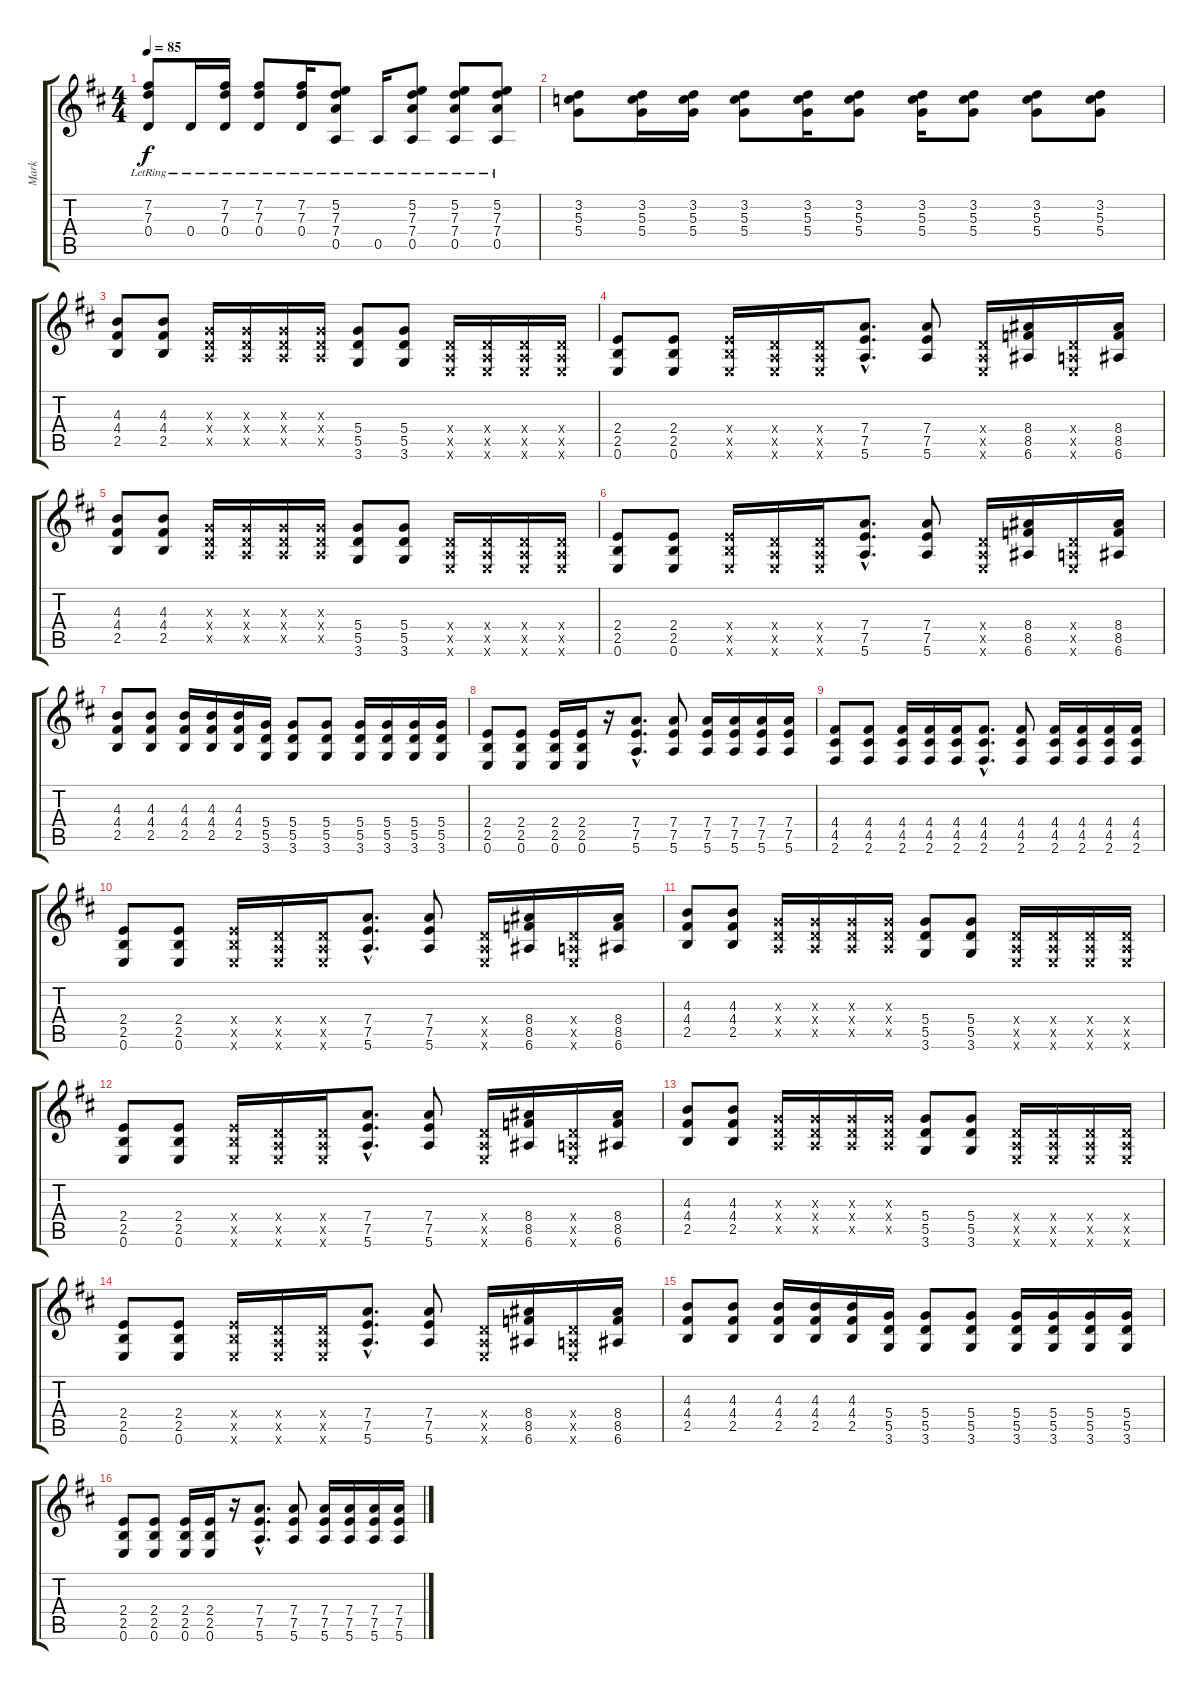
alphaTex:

\track ("Mark" "Mark") {instrument acousticguitarsteel}
\staff {score tabs}
\tuning (E4 B3 G3 D3 A2 E2) {hide}
\ts (4 4)
\tempo 85
\clef g2
\ks bminor
(7.2{lr} 7.3{lr} 0.4{lr}).8{dy f} 0.4{lr}.16 (7.2{lr} 7.3{lr} 0.4{lr}).16 (7.2{lr} 7.3{lr} 0.4{lr}).8 (7.2{lr} 7.3{lr} 0.4{lr}).16 (5.2{lr} 7.3{lr} 7.4{lr} 0.5{lr}).8 0.5{lr}.16 (5.2{lr} 7.3{lr} 7.4{lr} 0.5{lr}).8 (5.2{lr} 7.3{lr} 7.4{lr} 0.5{lr}).8 (5.2{lr} 7.3{lr} 7.4{lr} 0.5{lr}).8 |
(3.2 5.3 5.4).8 (3.2 5.3 5.4).16 (3.2 5.3 5.4).16 (3.2 5.3 5.4).8 (3.2 5.3 5.4).16 (3.2 5.3 5.4).8 (3.2 5.3 5.4).16 (3.2 5.3 5.4).8 (3.2 5.3 5.4).8 (3.2 5.3 5.4).8 |
(4.3 4.4 2.5).8{volume 13 instrument distortionguitar} (4.3 4.4 2.5).8 (0.3{x} 0.4{x} 0.5{x}).16 (0.3{x} 0.4{x} 0.5{x}).16 (0.3{x} 0.4{x} 0.5{x}).16 (0.3{x} 0.4{x} 0.5{x}).16 (5.4 5.5 3.6).8 (5.4 5.5 3.6).8 (0.4{x} 0.5{x} 0.6{x}).16 (0.4{x} 0.5{x} 0.6{x}).16 (0.4{x} 0.5{x} 0.6{x}).16 (0.4{x} 0.5{x} 0.6{x}).16 |
(2.4 2.5 0.6).8 (2.4 2.5 0.6).8 (2.4{x} 2.5{x} 0.6{x}).16 (0.4{x} 0.5{x} 0.6{x}).16 (0.4{x} 0.5{x} 0.6{x}).16 (7.4{hac} 7.5{hac} 5.6{hac}).8{d} (7.4 7.5 5.6).8 (0.4{x} 0.5{x} 0.6{x}).16 (8.4 8.5 6.6).16 (0.4{x} 0.5{x} 0.6{x}).16 (8.4 8.5 6.6).16 |
(4.3 4.4 2.5).8 (4.3 4.4 2.5).8 (0.3{x} 0.4{x} 0.5{x}).16 (0.3{x} 0.4{x} 0.5{x}).16 (0.3{x} 0.4{x} 0.5{x}).16 (0.3{x} 0.4{x} 0.5{x}).16 (5.4 5.5 3.6).8 (5.4 5.5 3.6).8 (0.4{x} 0.5{x} 0.6{x}).16 (0.4{x} 0.5{x} 0.6{x}).16 (0.4{x} 0.5{x} 0.6{x}).16 (0.4{x} 0.5{x} 0.6{x}).16 |
(2.4 2.5 0.6).8 (2.4 2.5 0.6).8 (2.4{x} 2.5{x} 0.6{x}).16 (0.4{x} 0.5{x} 0.6{x}).16 (0.4{x} 0.5{x} 0.6{x}).16 (7.4{hac} 7.5{hac} 5.6{hac}).8{d} (7.4 7.5 5.6).8 (0.4{x} 0.5{x} 0.6{x}).16 (8.4 8.5 6.6).16 (0.4{x} 0.5{x} 0.6{x}).16 (8.4 8.5 6.6).16 |
(4.3 4.4 2.5).8 (4.3 4.4 2.5).8 (4.3 4.4 2.5).16 (4.3 4.4 2.5).16 (4.3 4.4 2.5).16 (5.4 5.5 3.6).16 (5.4 5.5 3.6).8 (5.4 5.5 3.6).8 (5.4 5.5 3.6).16 (5.4 5.5 3.6).16 (5.4 5.5 3.6).16 (5.4 5.5 3.6).16 |
(2.4 2.5 0.6).8 (2.4 2.5 0.6).8 (2.4 2.5 0.6).16 (2.4 2.5 0.6).16 r.16 (7.4{hac} 7.5{hac} 5.6{hac}).8{d} (7.4 7.5 5.6).8 (7.4 7.5 5.6).16 (7.4 7.5 5.6).16 (7.4 7.5 5.6).16 (7.4 7.5 5.6).16 |
(4.4 4.5 2.6).8 (4.4 4.5 2.6).8 (4.4 4.5 2.6).16 (4.4 4.5 2.6).16 (4.4 4.5 2.6).16 (4.4{hac} 4.5{hac} 2.6{hac}).8{d} (4.4 4.5 2.6).8 (4.4 4.5 2.6).16 (4.4 4.5 2.6).16 (4.4 4.5 2.6).16 (4.4 4.5 2.6).16 |
(2.4 2.5 0.6).8 (2.4 2.5 0.6).8 (2.4{x} 2.5{x} 0.6{x}).16 (0.4{x} 0.5{x} 0.6{x}).16 (0.4{x} 0.5{x} 0.6{x}).16 (7.4{hac} 7.5{hac} 5.6{hac}).8{d} (7.4 7.5 5.6).8 (0.4{x} 0.5{x} 0.6{x}).16 (8.4 8.5 6.6).16 (0.4{x} 0.5{x} 0.6{x}).16 (8.4 8.5 6.6).16 |
(4.3 4.4 2.5).8{volume 13 instrument distortionguitar} (4.3 4.4 2.5).8 (0.3{x} 0.4{x} 0.5{x}).16 (0.3{x} 0.4{x} 0.5{x}).16 (0.3{x} 0.4{x} 0.5{x}).16 (0.3{x} 0.4{x} 0.5{x}).16 (5.4 5.5 3.6).8 (5.4 5.5 3.6).8 (0.4{x} 0.5{x} 0.6{x}).16 (0.4{x} 0.5{x} 0.6{x}).16 (0.4{x} 0.5{x} 0.6{x}).16 (0.4{x} 0.5{x} 0.6{x}).16 |
(2.4 2.5 0.6).8 (2.4 2.5 0.6).8 (2.4{x} 2.5{x} 0.6{x}).16 (0.4{x} 0.5{x} 0.6{x}).16 (0.4{x} 0.5{x} 0.6{x}).16 (7.4{hac} 7.5{hac} 5.6{hac}).8{d} (7.4 7.5 5.6).8 (0.4{x} 0.5{x} 0.6{x}).16 (8.4 8.5 6.6).16 (0.4{x} 0.5{x} 0.6{x}).16 (8.4 8.5 6.6).16 |
(4.3 4.4 2.5).8 (4.3 4.4 2.5).8 (0.3{x} 0.4{x} 0.5{x}).16 (0.3{x} 0.4{x} 0.5{x}).16 (0.3{x} 0.4{x} 0.5{x}).16 (0.3{x} 0.4{x} 0.5{x}).16 (5.4 5.5 3.6).8 (5.4 5.5 3.6).8 (0.4{x} 0.5{x} 0.6{x}).16 (0.4{x} 0.5{x} 0.6{x}).16 (0.4{x} 0.5{x} 0.6{x}).16 (0.4{x} 0.5{x} 0.6{x}).16 |
(2.4 2.5 0.6).8 (2.4 2.5 0.6).8 (2.4{x} 2.5{x} 0.6{x}).16 (0.4{x} 0.5{x} 0.6{x}).16 (0.4{x} 0.5{x} 0.6{x}).16 (7.4{hac} 7.5{hac} 5.6{hac}).8{d} (7.4 7.5 5.6).8 (0.4{x} 0.5{x} 0.6{x}).16 (8.4 8.5 6.6).16 (0.4{x} 0.5{x} 0.6{x}).16 (8.4 8.5 6.6).16 |
(4.3 4.4 2.5).8 (4.3 4.4 2.5).8 (4.3 4.4 2.5).16 (4.3 4.4 2.5).16 (4.3 4.4 2.5).16 (5.4 5.5 3.6).16 (5.4 5.5 3.6).8 (5.4 5.5 3.6).8 (5.4 5.5 3.6).16 (5.4 5.5 3.6).16 (5.4 5.5 3.6).16 (5.4 5.5 3.6).16 |
(2.4 2.5 0.6).8 (2.4 2.5 0.6).8 (2.4 2.5 0.6).16 (2.4 2.5 0.6).16 r.16 (7.4{hac} 7.5{hac} 5.6{hac}).8{d} (7.4 7.5 5.6).8 (7.4 7.5 5.6).16 (7.4 7.5 5.6).16 (7.4 7.5 5.6).16 (7.4 7.5 5.6).16
